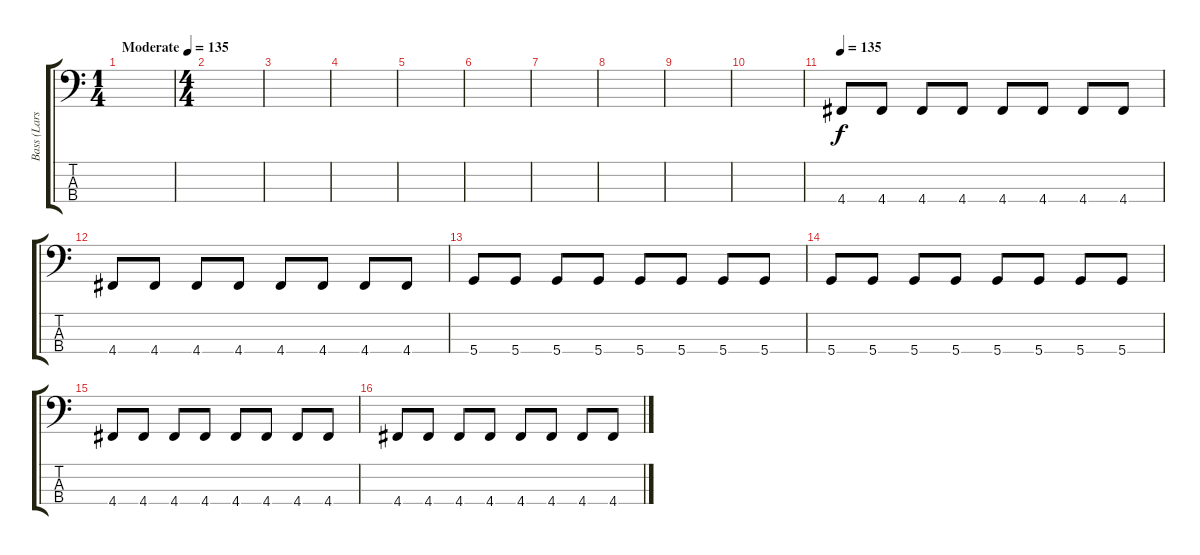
\track ("Bass (Larssen)" "Bass (Lars") {instrument electricbassfinger}
\staff {score tabs}
\tuning (F2 C2 G1 D1) {hide}
\ts (1 4)
\tempo (135 "Moderate")
\tempo 60
\tempo (135 "Moderate")
\clef f4
\ks c
|
\ts (4 4)
|
|
|
|
|
|
|
|
|
\tempo 135
4.4.8 4.4.8 4.4.8 4.4.8 4.4.8 4.4.8 4.4.8 4.4.8 |
4.4.8 4.4.8 4.4.8 4.4.8 4.4.8 4.4.8 4.4.8 4.4.8 |
5.4.8 5.4.8 5.4.8 5.4.8 5.4.8 5.4.8 5.4.8 5.4.8 |
5.4.8 5.4.8 5.4.8 5.4.8 5.4.8 5.4.8 5.4.8 5.4.8 |
4.4.8 4.4.8 4.4.8 4.4.8 4.4.8 4.4.8 4.4.8 4.4.8 |
4.4.8 4.4.8 4.4.8 4.4.8 4.4.8 4.4.8 4.4.8 4.4.8
